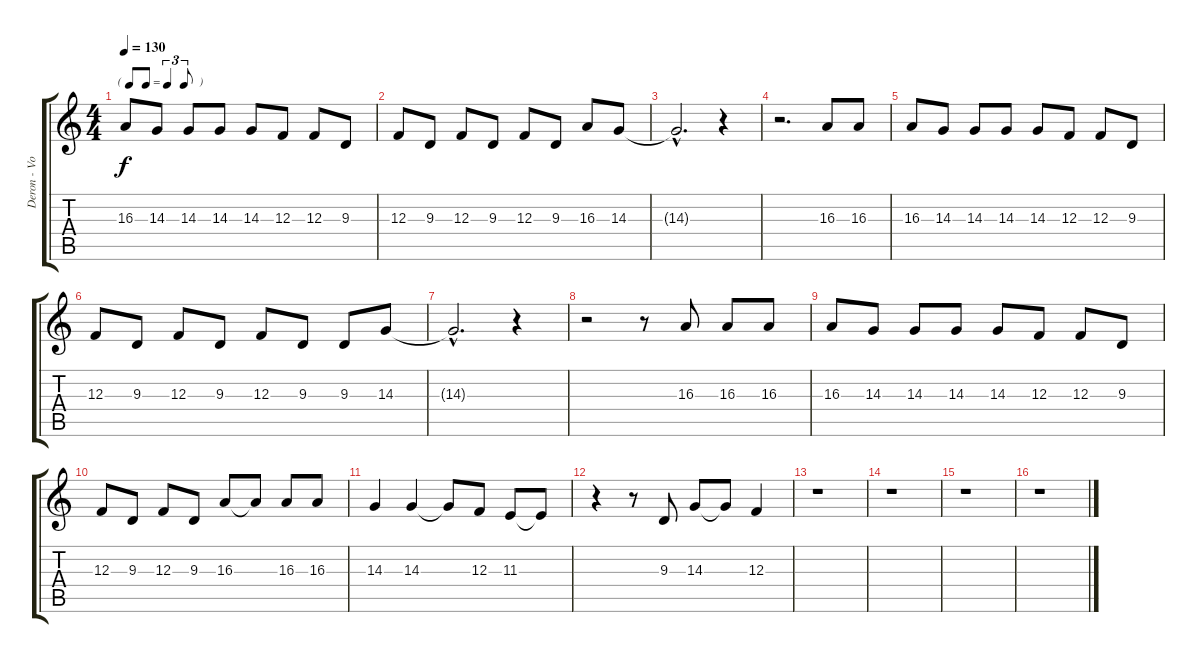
\track ("Deron - Vocals" "Deron - Vo") {instrument lead2sawtooth}
\staff {score tabs}
\tuning (D4 A3 F3 C3 G2 D2) {hide}
\ts (4 4)
\tf triplet8th
\tempo 130
\clef g2
\ks c
16.3.8{dy f} 14.3.8 14.3.8 14.3.8 14.3.8 12.3.8 12.3.8 9.3.8 |
12.3.8 9.3.8 12.3.8 9.3.8 12.3.8 9.3.8 16.3.8 14.3.8 |
14.3{hac t}.2{d} r.4 |
r.2{d} 16.3.8 16.3.8 |
16.3.8 14.3.8 14.3.8 14.3.8 14.3.8 12.3.8 12.3.8 9.3.8 |
12.3.8 9.3.8 12.3.8 9.3.8 12.3.8 9.3.8 9.3.8 14.3.8 |
14.3{hac t}.2{d} r.4 |
r.2 r.8 16.3.8 16.3.8 16.3.8 |
16.3.8 14.3.8 14.3.8 14.3.8 14.3.8 12.3.8 12.3.8 9.3.8 |
12.3.8 9.3.8 12.3.8 9.3.8 16.3.8 16.3{t}.8 16.3.8 16.3.8 |
14.3.4 14.3.4 14.3{t}.8 12.3.8 11.3.8 11.3{t}.8 |
r.4 r.8 9.3.8 14.3.8 14.3{t}.8 12.3.4 |
r.1 |
r.1 |
r.1 |
r.1
